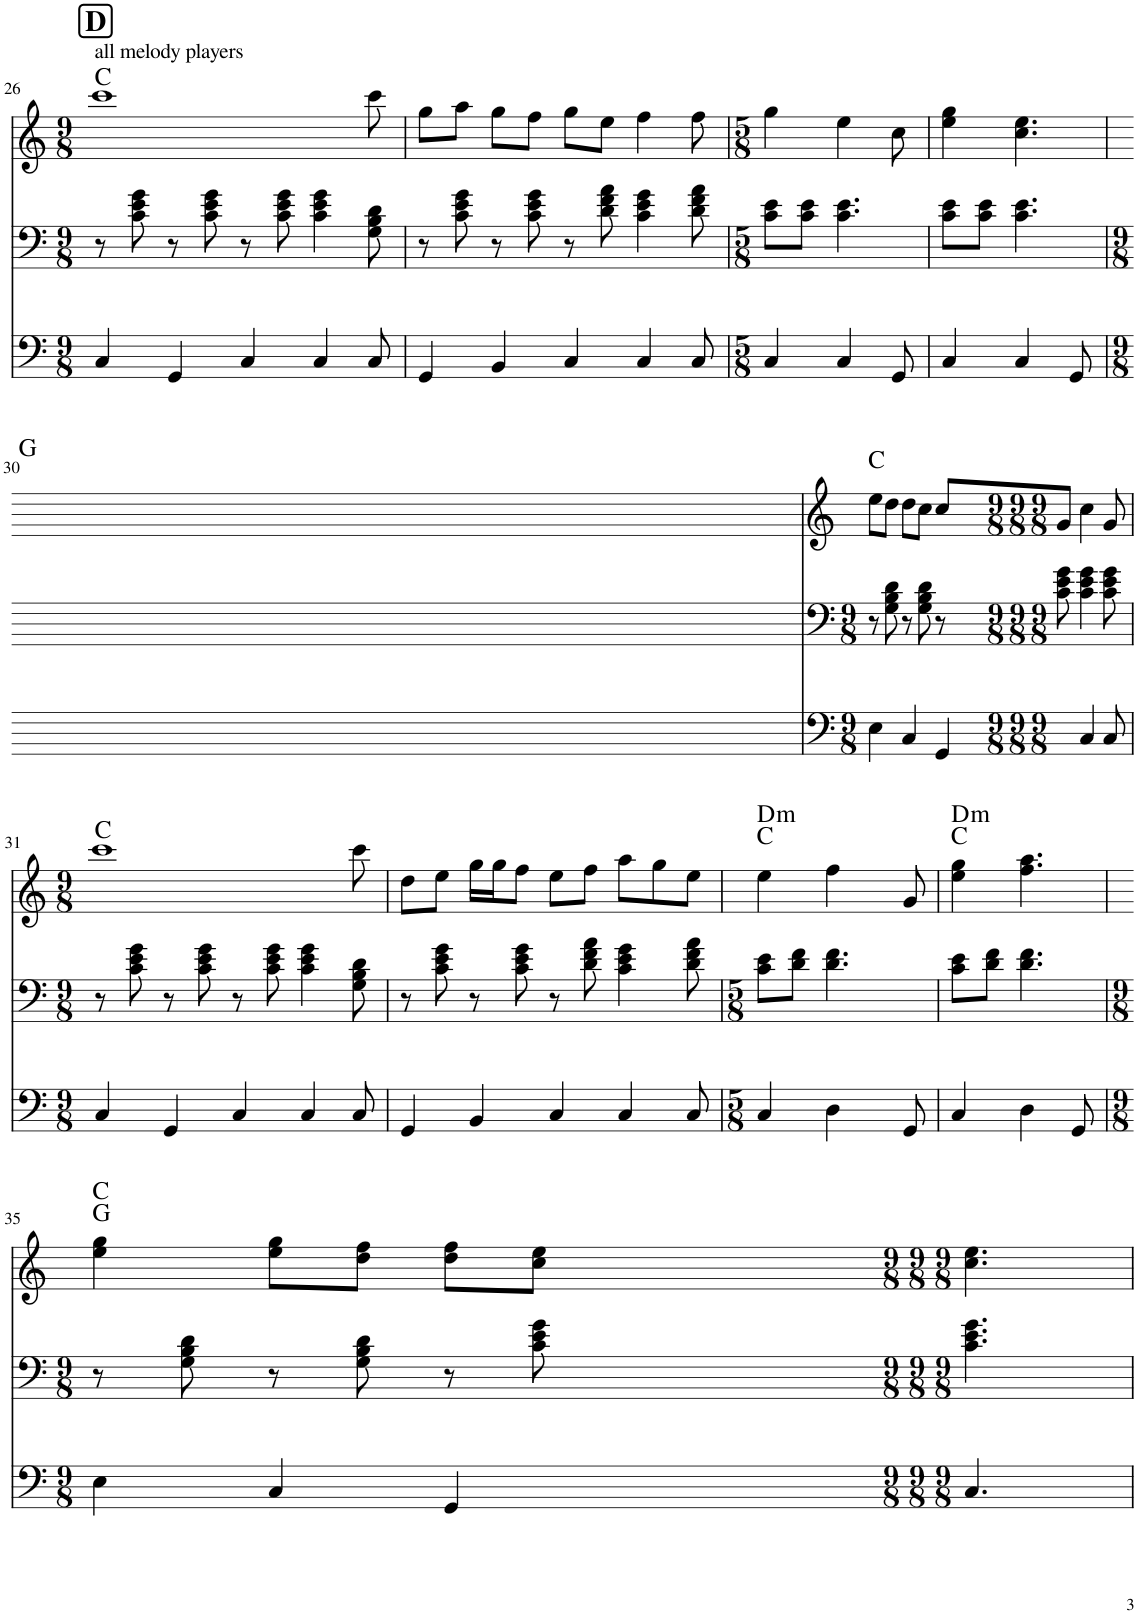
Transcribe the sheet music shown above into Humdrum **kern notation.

**kern	**kern	**kern	**harte
*part3	*part2	*part1	*part1
*staff3	*staff2	*staff1	*
*I"C Tuba	*I"Baritone Horn	*I"Flute	*
*I'Tba	*I'Hn	*I'Fl	*
!!LO:PB:g=z
*clefF4	*clefF4	*clefG2	*
*	*Trd4c7	*	*
*k[]	*k[]	*k[]	*
*M9/8	*M9/8	*M9/8	*
=26	=26	=26	=26
!	!	!LO:TX:a:t=all melody players	!
!	!	!LO:TX:a:B:t=D	!
4C/	8r	1ccc	C:maj
.	8c\ 8e\ 8g\	.	.
4GG/	8r	.	.
.	8c\ 8e\ 8g\	.	.
4C/	8r	.	.
.	8c\ 8e\ 8g\	.	.
4C/	4c\ 4e\ 4g\	.	.
8C/	8G\ 8B\ 8d\	8ccc\	.
=27	=27	=27	=27
4GG/	8r	8gg\L	.
.	8c\ 8e\ 8g\	8aa\J	.
4BB/	8r	8gg\L	.
.	8c\ 8e\ 8g\	8ff\J	.
4C/	8r	8gg\L	.
.	8d\ 8f\ 8a\	8ee\J	.
4C/	4c\ 4e\ 4g\	4ff\	.
8C/	8d\ 8f\ 8a\	8ff\	.
=28	=28	=28	=28
*M5/8	*M5/8	*M5/8	*
4C/	8c\ 8e\L	4gg\	.
.	8c\ 8e\J	.	.
4C/	4.c\ 4.e\	4ee\	.
8GG/	.	8cc\	.
=29	=29	=29	=29
4C/	8c\ 8e\L	4ee\ 4gg\	.
.	8c\ 8e\J	.	.
4C/	4.c\ 4.e\	4.cc\ 4.ee\	.
8GG/	.	.	.
!!LO:LB:g=z
=30	=30	=30	=30
*M9/8	*M9/8	*	*
4E\	8r	8ee\L	C:maj
.	8G\ 8B\ 8d\	8dd\J	.
4C/	8r	8dd\L	.
.	8G\ 8B\ 8d\	8cc\J	.
4GG/	8r	8cc/L	.
.	8c\ 8e\ 8g\	8g/J	.
4C/	4c\ 4e\ 4g\	4cc\	.
8C/	8c\ 8e\ 8g\	8g/	.
!!LO:LB:g=z
=31	=31	=31	=31
*M9/8	*M9/8	*M9/8	*
4C/	8r	1ccc	C:maj
.	8c\ 8e\ 8g\	.	.
4GG/	8r	.	.
.	8c\ 8e\ 8g\	.	.
4C/	8r	.	.
.	8c\ 8e\ 8g\	.	.
4C/	4c\ 4e\ 4g\	.	.
8C/	8G\ 8B\ 8d\	8ccc\	.
=32	=32	=32	=32
4GG/	8r	8dd\L	.
.	8c\ 8e\ 8g\	8ee\J	.
4BB/	8r	16gg\LL	.
.	.	16gg\J	.
.	8c\ 8e\ 8g\	8ff\J	.
4C/	8r	8ee\L	.
.	8d\ 8f\ 8a\	8ff\J	.
4C/	4c\ 4e\ 4g\	8aa\L	.
.	.	8gg\	.
8C/	8d\ 8f\ 8a\	8ee\J	.
=33	=33	=33	=33
*M5/8	*M5/8	*	*
!	!	!	!LO:H:n=2:kt=m
4C/	8c\ 8e\L	4ee\	C:maj D:min
.	8d\ 8f\J	.	.
4D\	4.d\ 4.f\	4ff\	.
8GG/	.	8g/	.
=34	=34	=34	=34
!	!	!	!LO:H:n=2:kt=m
4C/	8c\ 8e\L	4ee\ 4gg\	C:maj D:min
.	8d\ 8f\J	.	.
4D\	4.d\ 4.f\	4.ff\ 4.aa\	.
8GG/	.	.	.
!!LO:LB:g=z
=35	=35	=35	=35
*M9/8	*M9/8	*	*
4E\	8r	4ee\ 4gg\	G:maj C:maj
.	8G\ 8B\ 8d\	.	.
4C/	8r	8ee\ 8gg\L	.
.	8G\ 8B\ 8d\	8dd\ 8ff\J	.
4GG/	8r	8dd\ 8ff\L	.
.	8c\ 8e\ 8g\	8cc\ 8ee\J	.
4.C/	4.c\ 4.e\ 4.g\	4.cc\ 4.ee\	.
=	=	=	=
*-	*-	*-	*-
